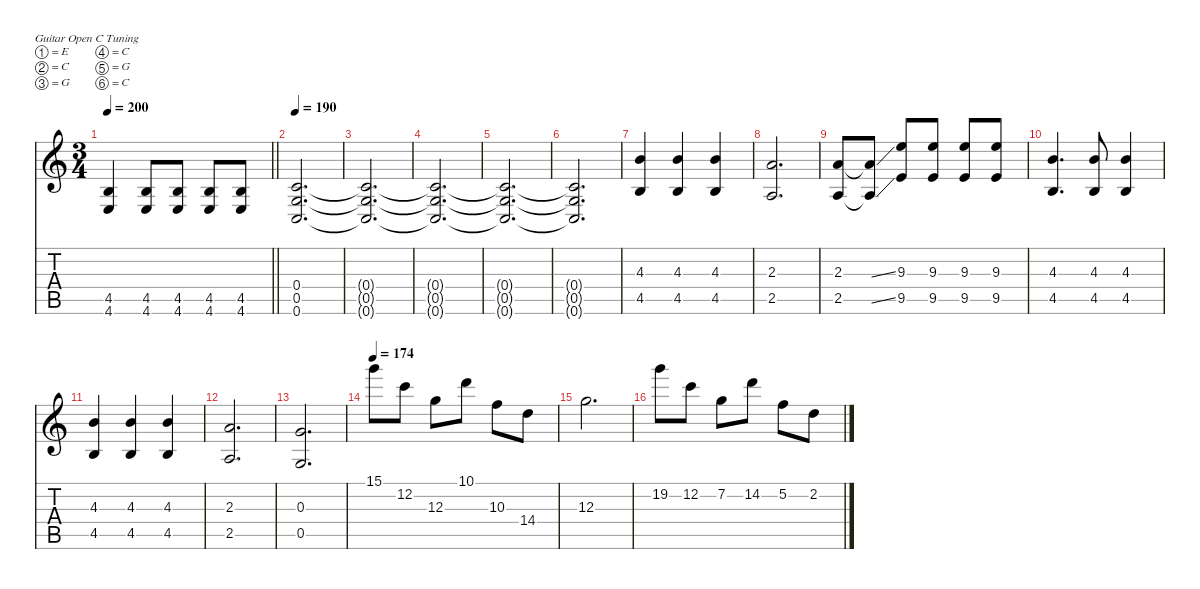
\defaultSystemsLayout 4
\hideDynamics
\bracketExtendMode nobrackets
\singleTrackTrackNamePolicy hidden
\multiTrackTrackNamePolicy hidden
\firstSystemTrackNameMode fullname
\otherSystemsTrackNameOrientation horizontal
\track ("Guitar 1" "dist.guit.") {defaultSystemsLayout 8 mute instrument distortionguitar}
\staff {score tabs}
\tuning (E4 C4 G3 C3 G2 C2)
\ts (3 4)
\tempo 200
\clef g2
\barLineRight lightlight
\ks c
(4.5 4.6).4{dy f beam Up} (4.5 4.6).8{beam Up} (4.5 4.6).8{beam Up} (4.5 4.6).8{beam Up} (4.5 4.6).8{beam Up} |
\tempo 190
(0.4 0.5 0.6).2{d beam Up} |
(0.4{t} 0.5{t} 0.6{t}).2{d beam Up} |
(0.4{t} 0.5{t} 0.6{t}).2{d beam Up} |
(0.4{t} 0.5{t} 0.6{t}).2{d beam Up} |
(0.4{t} 0.5{t} 0.6{t}).2{d beam Up} |
(4.3 4.5).4{dy mp instrument electricguitarmuted beam Up} (4.3 4.5).4{beam Up} (4.3 4.5).4{beam Up} |
(2.3 2.5).2{d beam Up} |
(2.3 2.5).8{beam Up} (2.3{ss t} 2.5{ss t}).8{beam Up} (9.3 9.5).8{beam Up} (9.3 9.5).8{beam Up} (9.3 9.5).8{beam Up} (9.3 9.5).8{beam Up} |
(4.3 4.5).4{d beam Up} (4.3 4.5).8{beam Up} (4.3 4.5).4{beam Up} |
(4.3 4.5).4{beam Up} (4.3 4.5).4{beam Up} (4.3 4.5).4{beam Up} |
(2.3 2.5).2{d beam Up} |
(0.3 0.5).2{d dy f beam Up} |
\tempo 174
15.1.8{instrument distortionguitar beam Down} 12.2.8{beam Down} 12.3.8{beam Down} 10.1.8{beam Down} 10.3.8{beam Down} 14.4.8{beam Down} |
12.3.2{d beam Down} |
19.2.8{beam Down} 12.2.8{beam Down} 7.2.8{beam Down} 14.2.8{beam Down} 5.2.8{beam Down} 2.2.8{beam Down}
